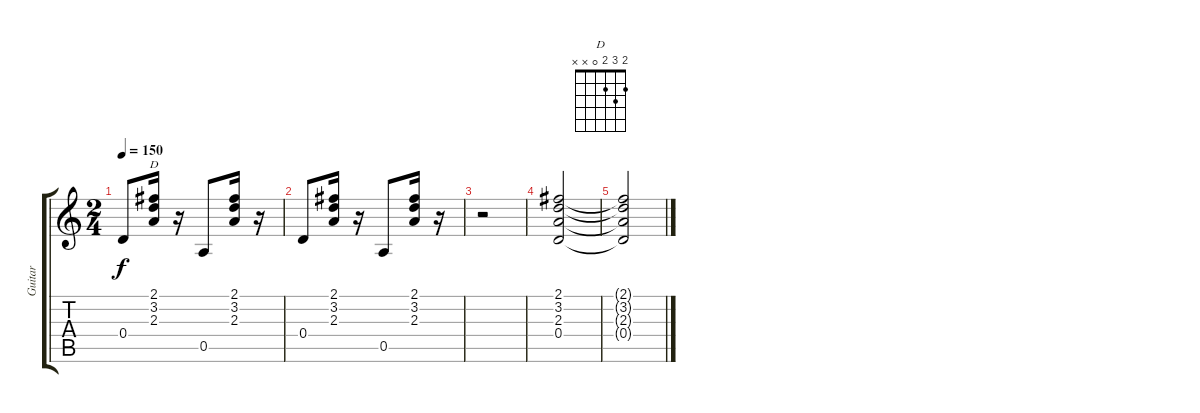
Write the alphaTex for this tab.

\track ("Guitar" "Guitar") {instrument acousticguitarsteel}
\staff {score tabs}
\tuning (E4 B3 G3 D3 A2 E2) {hide}
\chord ("D" 2 3 2 0 x x)
\ts (2 4)
\tempo 150
\clef g2
\ks c
0.4.8{dy f} (2.1 3.2 2.3).16{ch "D"} r.16 0.5.8 (2.1 3.2 2.3).16 r.16 |
0.4.8 (2.1 3.2 2.3).16 r.16 0.5.8 (2.1 3.2 2.3).16 r.16 |
r.2 |
(2.1 3.2 2.3 0.4).2 |
(2.1{t} 3.2{t} 2.3{t} 0.4{t}).2
